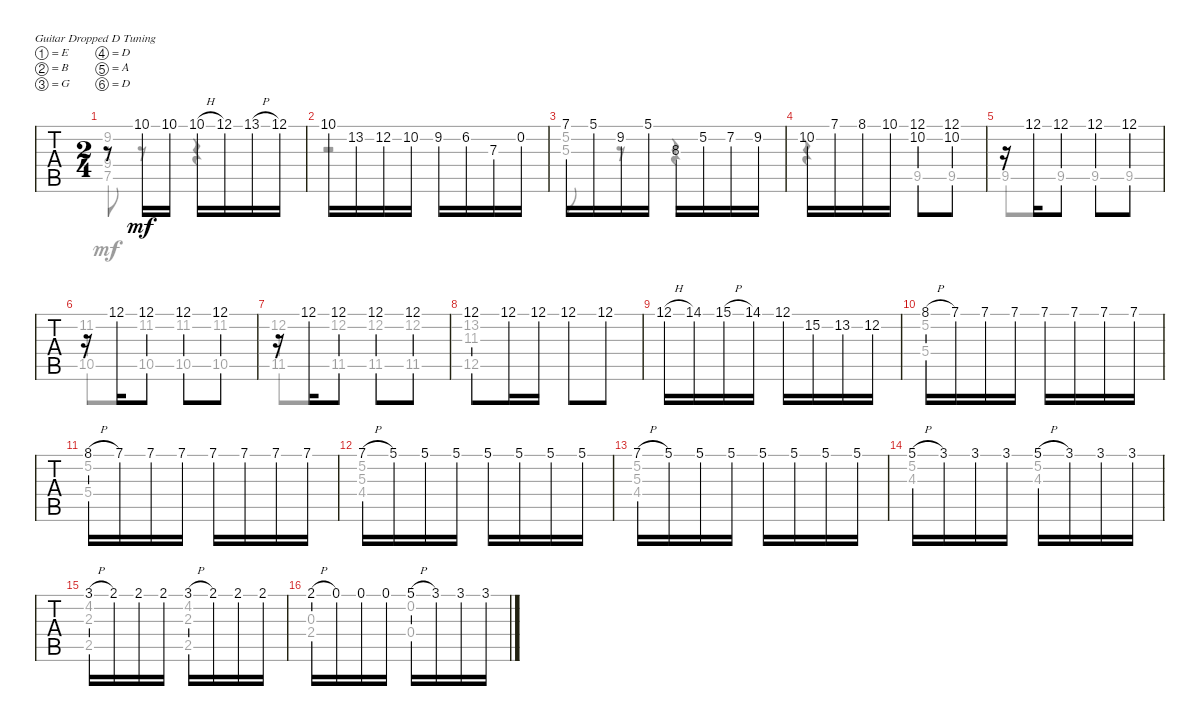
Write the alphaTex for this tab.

\bracketExtendMode groupsimilarinstruments
\singleTrackTrackNamePolicy hidden
\multiTrackTrackNamePolicy hidden
\firstSystemTrackNameOrientation horizontal
\otherSystemsTrackNameOrientation horizontal
\track ("Untitled" "N-Gt") {instrument acousticgrandpiano}
\staff {tabs}
\tuning (E4 B3 G3 D3 A2 D2)
\displaytranspose 12
\voice
\ts (2 4)
\tempo (118 hide)
\clef g2
\scale
0.955864
\ks d
r.8{dy mf} 10.1.16 10.1.16 10.1{h}.16 12.1.16 13.1{h}.16 12.1.16 |
\scale
1.08827 10.1.16 13.2.16 12.2.16 10.2.16 9.2.16 6.2.16 7.3.16 0.2.16 |
\scale
0.955864 7.1.16 5.1.16 9.2.16 5.1.16 8.3.16 5.2.16 7.2.16 9.2.16 |
\scale
0.955864 10.2.16 7.1.16 8.1.16 10.1.16 (12.1 10.2).8 (12.1 10.2).8 |
\scale
1.08827 r.16 12.1.16 12.1.8 12.1.8 12.1.8 |
\scale
0.955864 r.16 12.1.16 12.1.8 12.1.8 12.1.8 |
\scale
0.955864 r.16 12.1.16 12.1.8 12.1.8 12.1.8 |
\scale
1.08827 12.1.8 12.1.16 12.1.16 12.1.8 12.1.8 |
\scale
0.955864 12.1{h}.16 14.1.16 15.1{h}.16 14.1.16 12.1.16 15.2.16 13.2.16 12.2.16 |
\scale
0.955864 8.1{h}.16 7.1.16 7.1.16 7.1.16 7.1.16 7.1.16 7.1.16 7.1.16 |
\scale
1.08827 8.1{h}.16 7.1.16 7.1.16 7.1.16 7.1.16 7.1.16 7.1.16 7.1.16 |
\scale
0.955864 7.1{h}.16 5.1.16 5.1.16 5.1.16 5.1.16 5.1.16 5.1.16 5.1.16 |
\scale
0.955864 7.1{h}.16 5.1.16 5.1.16 5.1.16 5.1.16 5.1.16 5.1.16 5.1.16 |
\scale
1.08827 5.1{h}.16 3.1.16 3.1.16 3.1.16 5.1{h}.16 3.1.16 3.1.16 3.1.16 |
\scale
0.955864 3.1{h}.16 2.1.16 2.1.16 2.1.16 3.1{h}.16 2.1.16 2.1.16 2.1.16 |
\scale
0.955864 2.1{h}.16 0.1.16 0.1.16 0.1.16 5.1{h}.16 3.1.16 3.1.16 3.1.16
\voice
\clef g2
\ottava regular
\simile none
\scale
0.955864
\ks d
(9.2 9.4 7.5).8{dy mf} r.8 r.4 |
\scale
1.08827 r.2 |
\scale
0.955864 (5.2 5.3).8 r.8 r.4 |
\scale
0.955864 r.4 9.5.8 9.5.8 |
\scale
1.08827 9.5.8 9.5.8 9.5.8 9.5.8 |
\scale
0.955864 (11.2 10.5).8 (11.2 10.5).8 (11.2 10.5).8 (11.2 10.5).8 |
\scale
0.955864 (12.2 11.5).8 (12.2 11.5).8 (12.2 11.5).8 (12.2 11.5).8 |
\scale
1.08827 (13.2 11.3 12.5).2 |
\scale
0.955864 |
\scale
0.955864 (5.2 5.4).2 |
\scale
1.08827 (5.2 5.4).2 |
\scale
0.955864 (5.2 5.3 4.4).2 |
\scale
0.955864 (5.2 5.3 4.4).2 |
\scale
1.08827 (5.2 4.3).4 (5.2 4.3).4 |
\scale
0.955864 (4.2 2.3 2.5).4 (4.2 2.3 2.5).4 |
\scale
0.955864 (0.3 2.4).4 (0.2 0.4).4
